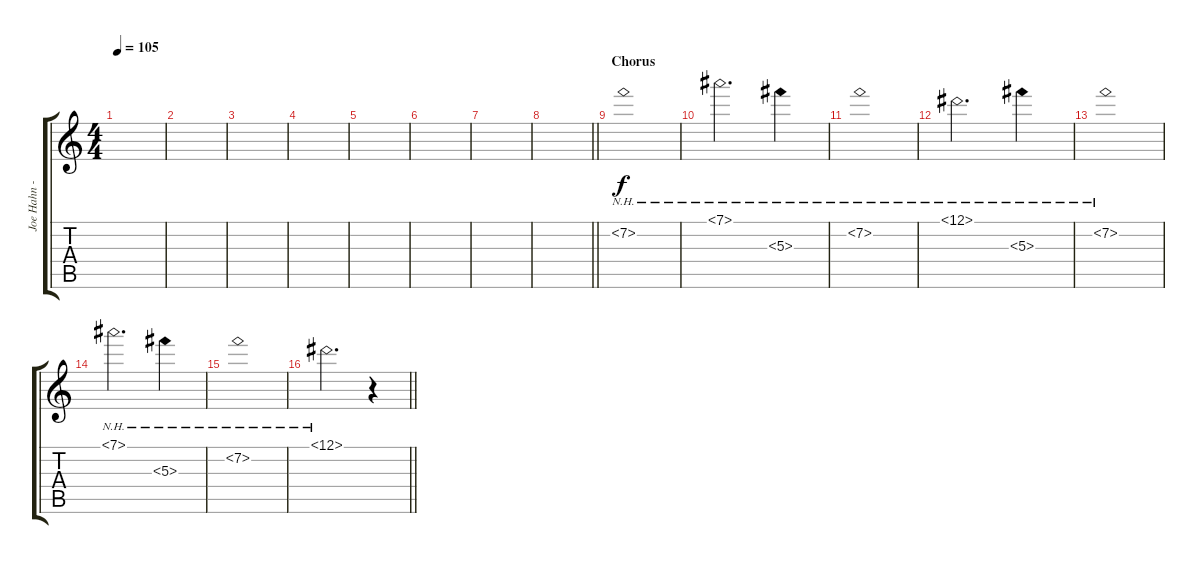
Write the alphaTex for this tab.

\track ("Joe Hahn - Sample [Guitar]" "Joe Hahn -") {instrument distortionguitar}
\staff {score tabs}
\tuning (Eb4 Bb3 Gb3 Db3 Ab2 Db2) {hide}
\ts (4 4)
\tempo 105
\clef g2
\ks c
|
|
|
|
|
|
|
\barLineRight lightlight
|
\section ("" "Chorus")
7.2{nh}.1{volume 16 instrument distortionguitar} |
7.1{nh}.2{d} 5.3{nh}.4 |
7.2{nh}.1 |
12.1{nh}.2{d} 5.3{nh}.4 |
7.2{nh}.1 |
7.1{nh}.2{d} 5.3{nh}.4 |
7.2{nh}.1 |
\barLineRight lightlight
12.1{nh}.2{d} r.4
